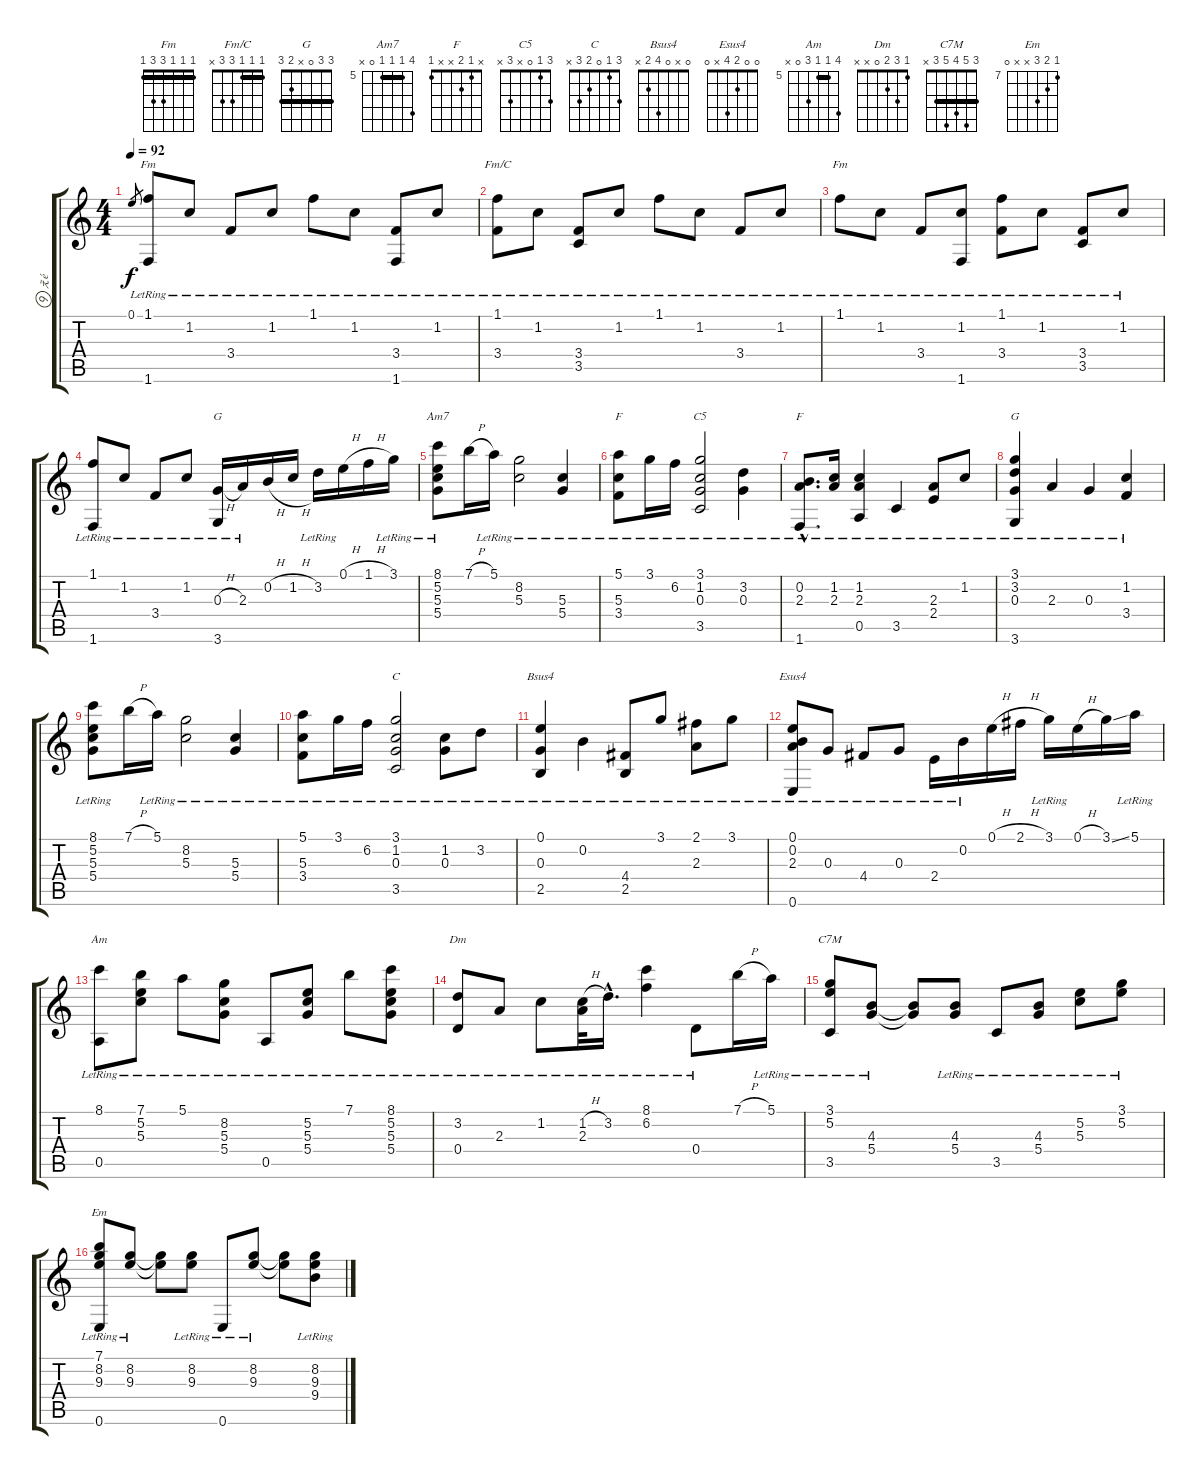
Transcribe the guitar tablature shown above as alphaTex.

\track ("ぇé" "ぇé") {instrument acousticguitarnylon}
\staff {score tabs}
\tuning (E4 B3 G3 D3 A2 E2) {hide}
\chord ("Fm" 1 1 1 3 1 1) {barre 1}
\chord ("Fm/C" 1 1 1 3 3 x) {barre 1}
\chord ("Fm" 1 1 1 3 3 1) {barre 1}
\chord ("G" 3 0 0 0 2 3)
\chord ("Am7" 8 5 5 5 0 x) {firstfret 5 barre 5}
\chord ("F" 5 x 5 3 x x)
\chord ("C5" 3 1 0 x 3 x)
\chord ("F" x 1 2 x x 1)
\chord ("G" 3 3 0 x 2 3) {barre 3}
\chord ("C" 3 1 0 2 3 x)
\chord ("Bsus4" 0 x 0 4 2 x)
\chord ("Esus4" 0 0 2 4 x 0)
\chord ("Am" 8 5 5 7 0 x) {firstfret 5 barre 5}
\chord ("Dm" 1 3 2 0 x x)
\chord ("C7M" 3 5 4 5 3 x) {barre 3}
\chord ("Em" 7 8 9 x x 0) {firstfret 7}
\ts (4 4)
\tempo 92
\clef g2
\ks c
0.1.8{gr dy f instrument acousticguitarnylon} (1.1 1.6{lr}).8{ch "Fm"} 1.2{lr}.8 3.4{lr}.8 1.2{lr}.8 1.1{lr}.8 1.2{lr}.8 (3.4{lr} 1.6{lr}).8 1.2{lr}.8 |
(1.1{lr} 3.4{lr}).8{ch "Fm/C"} 1.2{lr}.8 (3.4{lr} 3.5{lr}).8 1.2{lr}.8 1.1{lr}.8 1.2{lr}.8 3.4{lr}.8 1.2{lr}.8 |
1.1{lr}.8{ch "Fm"} 1.2{lr}.8 3.4{lr}.8 (1.2{lr} 1.6{lr}).8 (1.1{lr} 3.4{lr}).8 1.2{lr}.8 (3.4{lr} 3.5{lr}).8 1.2{lr}.8 |
(1.1{lr} 1.6{lr}).8 1.2{lr}.8 3.4{lr}.8 1.2{lr}.8 (0.3{h} 3.6{lr}).16{ch "G"} 2.3{lr}.16 0.2{h}.16 1.2{h}.16 3.2{lr}.16 0.1{h}.16 1.1{h}.16 3.1{lr}.16 |
(8.1{lr} 5.2{lr} 5.3{lr} 5.4{lr}).8{ch "Am7"} 7.1{h}.16 5.1{lr}.16 (8.2{lr} 5.3{lr}).2 (5.3{lr} 5.4{lr}).4 |
(5.1{lr} 5.3{lr} 3.4{lr}).8{ch "F"} 3.1{lr}.16 6.2{lr}.16 (3.1{lr} 1.2{lr} 0.3{lr} 3.5{lr}).2{ch "C5"} (3.2{lr} 0.3{lr}).4 |
(0.2{hac lr} 2.3{hac lr} 1.6{hac lr}).8{d ch "F"} (1.2{lr} 2.3{lr}).16 (1.2{lr} 2.3{lr} 0.5{lr}).4 3.5{lr}.4 (2.3{lr} 2.4{lr}).8 1.2{lr}.8 |
(3.1{lr} 3.2{lr} 0.3{lr} 3.6{lr}).4{ch "G"} 2.3{lr}.4 0.3{lr}.4 (1.2{lr} 3.4{lr}).4 |
(8.1{lr} 5.2{lr} 5.3{lr} 5.4{lr}).8 7.1{h}.16 5.1{lr}.16 (8.2{lr} 5.3{lr}).2 (5.3{lr} 5.4{lr}).4 |
(5.1{lr} 5.3{lr} 3.4{lr}).8 3.1{lr}.16 6.2{lr}.16 (3.1{lr} 1.2{lr} 0.3{lr} 3.5{lr}).2{ch "C"} (1.2{lr} 0.3{lr}).8 3.2{lr}.8 |
(0.1{lr} 0.3{lr} 2.5{lr}).4{ch "Bsus4"} 0.2{lr}.4 (4.4{lr} 2.5{lr}).8 3.1{lr}.8 (2.1{lr} 2.3{lr}).8 3.1{lr}.8 |
(0.1{lr} 0.2{lr} 2.3{lr} 0.6{lr}).8{ch "Esus4"} 0.3{lr}.8 4.4{lr}.8 0.3{lr}.8 2.4{lr}.16 0.2{lr}.16 0.1{h}.16 2.1{h}.16 3.1{lr}.16 0.1{h}.16 3.1{ss}.16 5.1{lr}.16 |
(8.1{lr} 0.5{lr}).8{ch "Am"} (7.1{lr} 5.2{lr} 5.3{lr}).8 5.1{lr}.8 (8.2{lr} 5.3{lr} 5.4{lr}).8 0.5{lr}.8 (5.2{lr} 5.3{lr} 5.4{lr}).8 7.1{lr}.8 (8.1{lr} 5.2{lr} 5.3{lr} 5.4{lr}).8 |
(3.2{lr} 0.4{lr}).8{ch "Dm"} 2.3{lr}.8 1.2{lr}.8 (1.2{h} 2.3{lr}).32 3.2{hac lr}.16{d} (8.1{lr} 6.2{lr}).4 0.4{lr}.8 7.1{h}.16 5.1{lr}.16 |
(3.1{lr} 5.2{lr} 3.5{lr}).8{ch "C7M"} (4.3{lr} 5.4{lr}).8 (4.3{t} 5.4{t}).8 (4.3{lr} 5.4{lr}).8 3.5{lr}.8 (4.3{lr} 5.4{lr}).8 (5.2{lr} 5.3{lr}).8 (3.1{lr} 5.2{lr}).8 |
(7.1{lr} 8.2{lr} 9.3{lr} 0.6{lr}).8{ch "Em"} (8.2{lr} 9.3{lr}).8 (8.2{t} 9.3{t}).8 (8.2{lr} 9.3{lr}).8 0.6{lr}.8 (8.2{lr} 9.3{lr}).8 (8.2{t} 9.3{t}).8 (8.2{lr} 9.3{lr} 9.4{lr}).8
